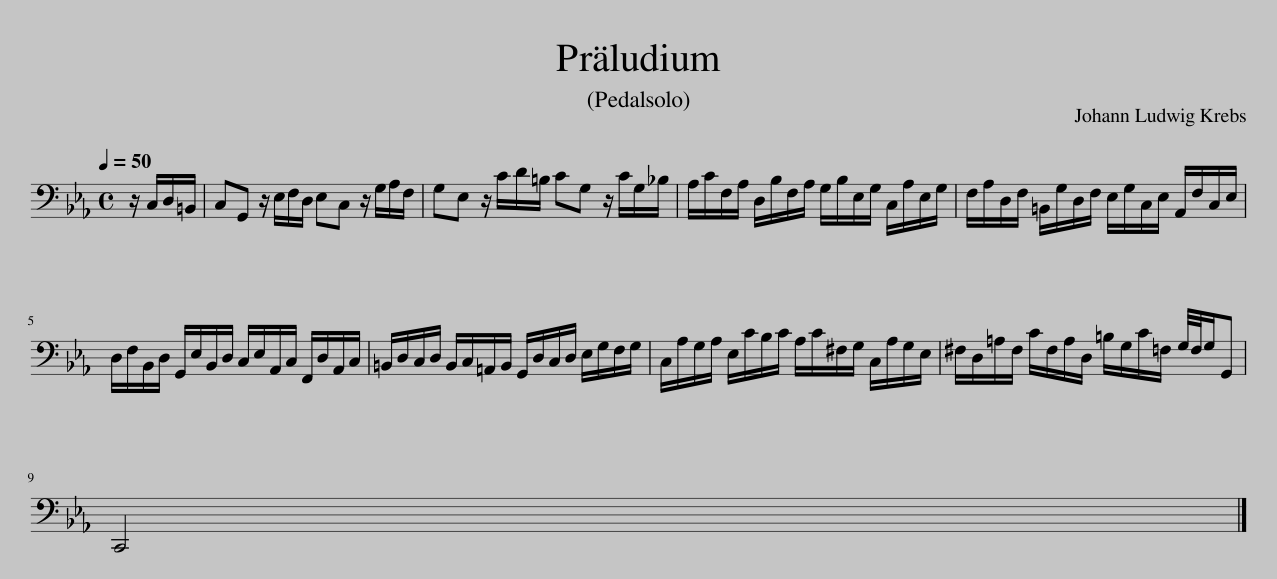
X:1
L:1/8
Q:1/4=50
M:4/4
I:linebreak $
K:Eb
V:1 bass
V:1
 z/ C,/D,/=B,,/ | C,G,, z/ E,/F,/D,/ E,C, z/ G,/A,/F,/ | G,E, z/ C/D/=B,/ CG, z/ C/G,/_B,/ | A,/C/F,/A,/ D,/B,/F,/A,/ G,/B,/E,/G,/ C,/A,/E,/G,/ | F,/A,/D,/F,/ =B,,/G,/D,/F,/ E,/G,/C,/E,/ A,,/F,/C,/E,/ |$ %5
 D,/F,/B,,/D,/ G,,/E,/B,,/D,/ C,/E,/A,,/C,/ F,,/D,/A,,/C,/ | =B,,/D,/C,/D,/ B,,/C,/=A,,/B,,/ G,,/D,/C,/D,/ E,/G,/F,/G,/ | C,/A,/G,/A,/ E,/C/B,/C/ A,/C/^F,/G,/ C,/A,/G,/E,/ | ^F,/D,/=A,/F,/ C/F,/A,/D,/ =B,/G,/C/=F,/ G,/4F,/4G,/G,, |$ C,,4 |] %10
